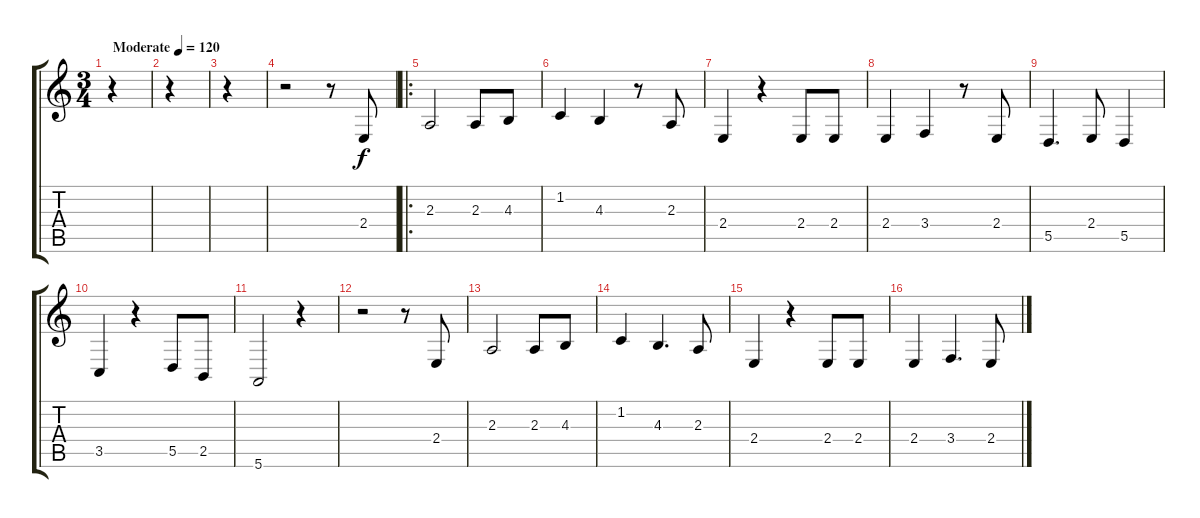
\track "" {instrument harmonica}
\staff {score tabs}
\tuning (E4 B3 G3 D3 A2 E2) {hide}
\ts (3 4)
\tempo (120 "Moderate")
\clef g2
\ks c
r.4{dy f instrument harmonica} |
r.4 |
r.4 |
r.2 r.8 2.4.8 |
\ro
2.3.2 2.3.8 4.3.8 |
1.2.4 4.3.4 r.8 2.3.8 |
2.4.4 r.4 2.4.8 2.4.8 |
2.4.4 3.4.4 r.8 2.4.8 |
5.5.4{d} 2.4.8 5.5.4 |
3.5.4 r.4 5.5.8 2.5.8 |
5.6.2 r.4 |
r.2 r.8 2.4.8 |
2.3.2 2.3.8 4.3.8 |
1.2.4 4.3.4{d} 2.3.8 |
2.4.4 r.4 2.4.8 2.4.8 |
2.4.4 3.4.4{d} 2.4.8
